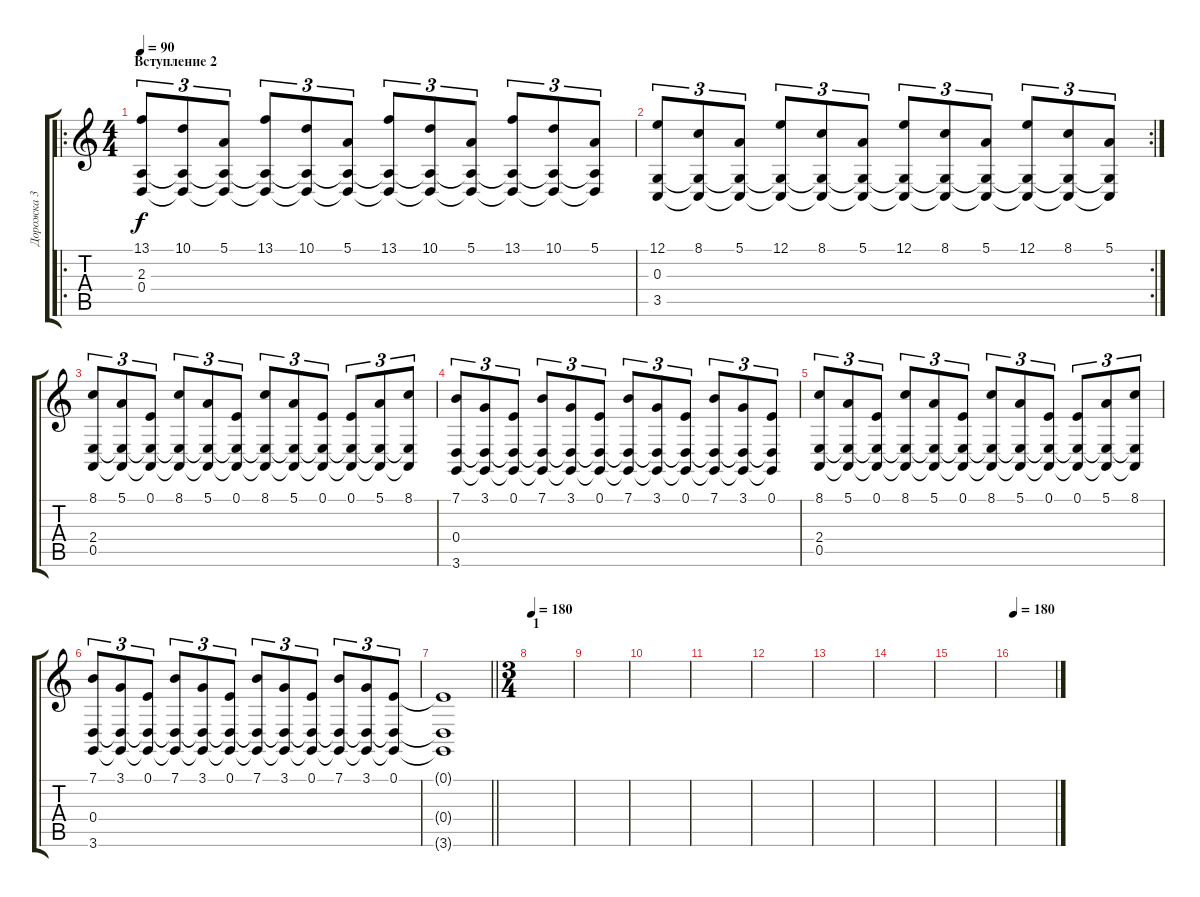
\track ("Дорожка 3" "Дорожка 3") {instrument stringensemble1}
\staff {score tabs}
\tuning (E4 B3 G3 D3 A2 E2) {hide}
\ro
\ts (4 4)
\section ("" "Вступление 2")
\tempo 90
\clef g2
\ks c
(13.1 2.3 0.4).8{tu (3 2) dy f} (10.1 2.3{t} 0.4{t}).8{tu (3 2)} (5.1 2.3{t} 0.4{t}).8{tu (3 2)} (13.1 2.3{t} 0.4{t}).8{tu (3 2)} (10.1 2.3{t} 0.4{t}).8{tu (3 2)} (5.1 2.3{t} 0.4{t}).8{tu (3 2)} (13.1 2.3{t} 0.4{t}).8{tu (3 2)} (10.1 2.3{t} 0.4{t}).8{tu (3 2)} (5.1 2.3{t} 0.4{t}).8{tu (3 2)} (13.1 2.3{t} 0.4{t}).8{tu (3 2)} (10.1 2.3{t} 0.4{t}).8{tu (3 2)} (5.1 2.3{t} 0.4{t}).8{tu (3 2)} |
\rc 2
(12.1 0.3 3.5).8{tu (3 2)} (8.1 0.3{t} 3.5{t}).8{tu (3 2)} (5.1 0.3{t} 3.5{t}).8{tu (3 2)} (12.1 0.3{t} 3.5{t}).8{tu (3 2)} (8.1 0.3{t} 3.5{t}).8{tu (3 2)} (5.1 0.3{t} 3.5{t}).8{tu (3 2)} (12.1 0.3{t} 3.5{t}).8{tu (3 2)} (8.1 0.3{t} 3.5{t}).8{tu (3 2)} (5.1 0.3{t} 3.5{t}).8{tu (3 2)} (12.1 0.3{t} 3.5{t}).8{tu (3 2)} (8.1 0.3{t} 3.5{t}).8{tu (3 2)} (5.1 0.3{t} 3.5{t}).8{tu (3 2)} |
(8.1 2.4 0.5).8{tu (3 2)} (5.1 2.4{t} 0.5{t}).8{tu (3 2)} (0.1 2.4{t} 0.5{t}).8{tu (3 2)} (8.1 2.4{t} 0.5{t}).8{tu (3 2)} (5.1 2.4{t} 0.5{t}).8{tu (3 2)} (0.1 2.4{t} 0.5{t}).8{tu (3 2)} (8.1 2.4{t} 0.5{t}).8{tu (3 2)} (5.1 2.4{t} 0.5{t}).8{tu (3 2)} (0.1 2.4{t} 0.5{t}).8{tu (3 2)} (0.1 2.4{t} 0.5{t}).8{tu (3 2)} (5.1 2.4{t} 0.5{t}).8{tu (3 2)} (8.1 2.4{t} 0.5{t}).8{tu (3 2)} |
(7.1 0.4 3.6).8{tu (3 2)} (3.1 0.4{t} 3.6{t}).8{tu (3 2)} (0.1 0.4{t} 3.6{t}).8{tu (3 2)} (7.1 0.4{t} 3.6{t}).8{tu (3 2)} (3.1 0.4{t} 3.6{t}).8{tu (3 2)} (0.1 0.4{t} 3.6{t}).8{tu (3 2)} (7.1 0.4{t} 3.6{t}).8{tu (3 2)} (3.1 0.4{t} 3.6{t}).8{tu (3 2)} (0.1 0.4{t} 3.6{t}).8{tu (3 2)} (7.1 0.4{t} 3.6{t}).8{tu (3 2)} (3.1 0.4{t} 3.6{t}).8{tu (3 2)} (0.1 0.4{t} 3.6{t}).8{tu (3 2)} |
(8.1 2.4 0.5).8{tu (3 2)} (5.1 2.4{t} 0.5{t}).8{tu (3 2)} (0.1 2.4{t} 0.5{t}).8{tu (3 2)} (8.1 2.4{t} 0.5{t}).8{tu (3 2)} (5.1 2.4{t} 0.5{t}).8{tu (3 2)} (0.1 2.4{t} 0.5{t}).8{tu (3 2)} (8.1 2.4{t} 0.5{t}).8{tu (3 2)} (5.1 2.4{t} 0.5{t}).8{tu (3 2)} (0.1 2.4{t} 0.5{t}).8{tu (3 2)} (0.1 2.4{t} 0.5{t}).8{tu (3 2)} (5.1 2.4{t} 0.5{t}).8{tu (3 2)} (8.1 2.4{t} 0.5{t}).8{tu (3 2)} |
(7.1 0.4 3.6).8{tu (3 2)} (3.1 0.4{t} 3.6{t}).8{tu (3 2)} (0.1 0.4{t} 3.6{t}).8{tu (3 2)} (7.1 0.4{t} 3.6{t}).8{tu (3 2)} (3.1 0.4{t} 3.6{t}).8{tu (3 2)} (0.1 0.4{t} 3.6{t}).8{tu (3 2)} (7.1 0.4{t} 3.6{t}).8{tu (3 2)} (3.1 0.4{t} 3.6{t}).8{tu (3 2)} (0.1 0.4{t} 3.6{t}).8{tu (3 2)} (7.1 0.4{t} 3.6{t}).8{tu (3 2)} (3.1 0.4{t} 3.6{t}).8{tu (3 2)} (0.1 0.4{t} 3.6{t}).8{tu (3 2)} |
\barLineRight lightlight
(0.1{t} 0.4{t} 3.6{t}).1 |
\ts (3 4)
\section ("" "1")
\tempo 180
|
|
|
|
|
|
|
|
\tempo 180
